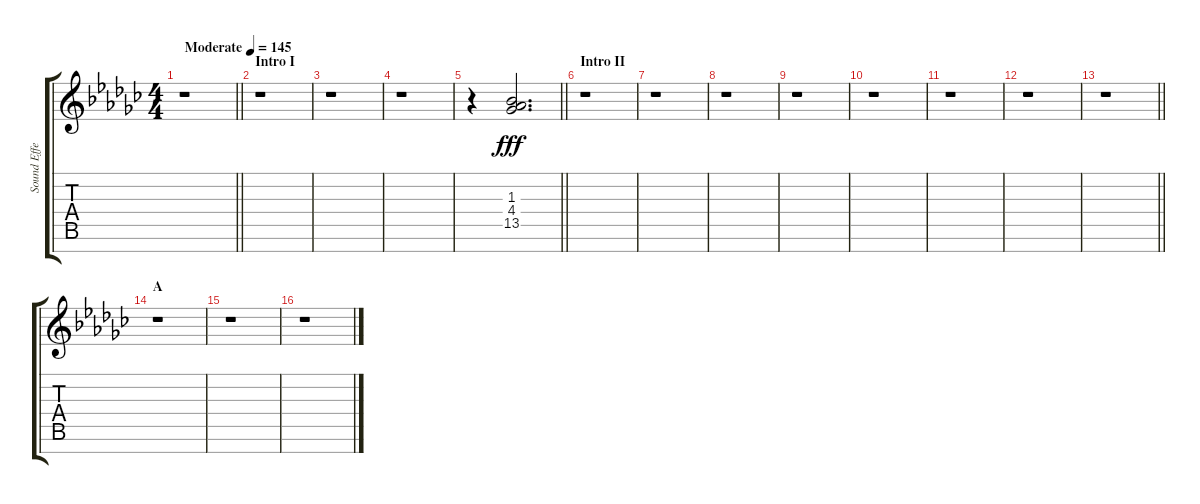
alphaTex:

\track ("Sound Effect II" "Sound Effe") {instrument seashore}
\staff {score tabs}
\tuning (E5 B4 G4 D4 A3 E3 B2) {hide}
\ts (4 4)
\tempo (145 "Moderate")
\clef g2
\barLineRight lightlight
\ks gb
r.1{dy fff instrument seashore} |
\section ("" "Intro I")
r.1 |
r.1 |
r.1 |
\barLineRight lightlight
r.4 (1.3 4.4 13.5).2{d} |
\section ("" "Intro II")
r.1 |
r.1 |
r.1 |
r.1 |
r.1 |
r.1 |
r.1 |
\barLineRight lightlight
r.1 |
\section ("" "A")
r.1 |
r.1 |
r.1
